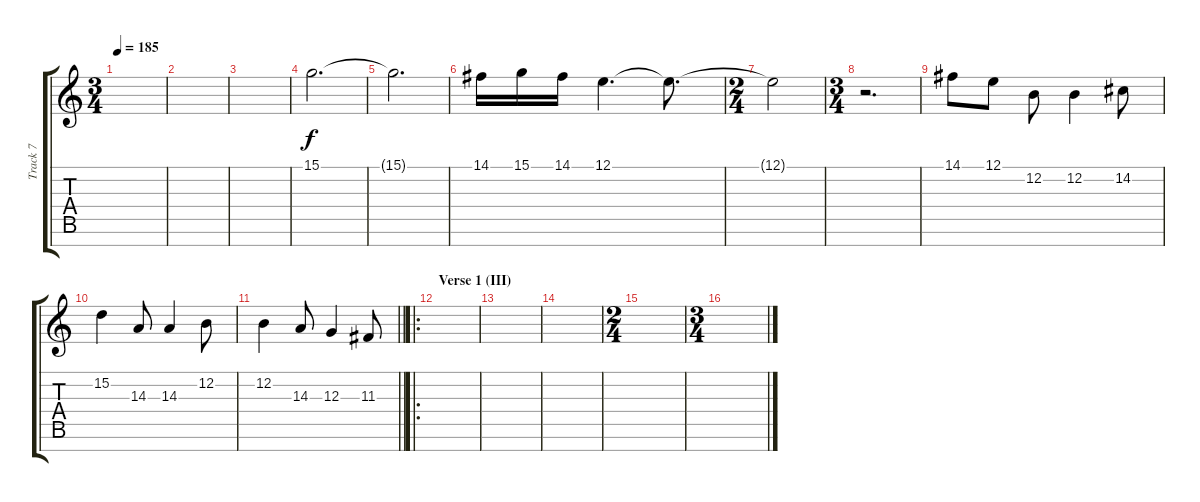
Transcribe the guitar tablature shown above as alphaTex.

\track ("Track 7" "Track 7") {instrument tenorsax}
\staff {score tabs}
\tuning (E4 B3 G3 D3 A2 E2 B1) {hide}
\ts (3 4)
\tempo 185
\clef g2
\ks c
|
|
|
15.1.2{d} |
15.1{t}.2{d} |
14.1.16 15.1.16 14.1.16 12.1.4{d} 12.1{t}.8{d} |
\ts (2 4)
12.1{t}.2 |
\ts (3 4)
r.2{d} |
14.1.8 12.1.8 12.2.8 12.2.4 14.2.8 |
15.2.4 14.3.8 14.3.4 12.2.8 |
\barLineRight lightlight
12.2.4 14.3.8 12.3.4 11.3.8 |
\ro
\section ("" "Verse 1 (III)")
|
|
|
\ts (2 4)
|
\ts (3 4)
